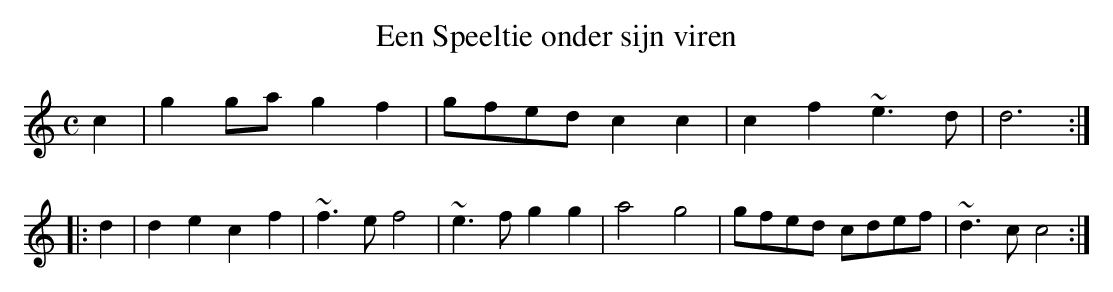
X:1
T:Een Speeltie onder sijn viren
M:C
K:Cmaj
c2|g2gag2f2|gfedc2c2|c2f2~e3d|d6:|
|:d2|d2e2c2f2|~f3ef4|~e3fg2g2|a4g4|gfed cdef|~d3cc4:|
